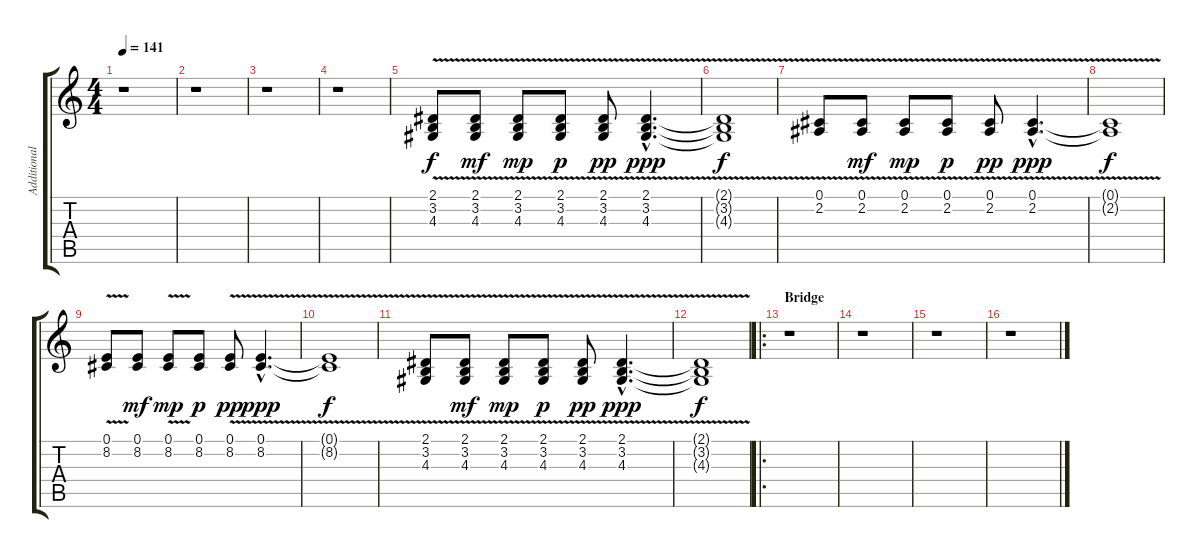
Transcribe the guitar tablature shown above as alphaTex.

\track ("Additional Instruments" "Additional") {instrument electricgrandpiano}
\staff {score tabs}
\tuning (Db4 Ab3 E3 B2 Gb2 Db2) {hide}
\ts (4 4)
\tempo 141
\clef g2
\ks c
r.1{dy f} |
r.1 |
r.1 |
r.1 |
(2.1 3.2{v} 4.3).8{volume 14 instrument electricguitarjazz} (2.1{v} 3.2 4.3).8{dy mf instrument electricguitarjazz} (2.1{v} 3.2 4.3).8{dy mp instrument electricguitarjazz} (2.1{v} 3.2 4.3).8{dy p instrument electricguitarclean} (2.1{v} 3.2 4.3).8{dy pp instrument electricguitarjazz} (2.1{v hac} 3.2{hac} 4.3{hac}).4{d dy ppp instrument electricguitarclean} |
(2.1{t} 3.2{t} 4.3{t}).1{dy f} |
(0.1{v} 2.2).8{volume 14 instrument electricguitarjazz} (0.1{v} 2.2).8{dy mf instrument electricguitarjazz} (0.1{v} 2.2).8{dy mp instrument electricguitarjazz} (0.1{v} 2.2).8{dy p instrument electricguitarjazz} (0.1{v} 2.2).8{dy pp instrument electricguitarjazz} (0.1{v hac} 2.2{hac}).4{d dy ppp instrument electricguitarjazz} |
(0.1{t} 2.2{t}).1{dy f} |
(0.1 8.2{v}).8{volume 14 instrument electricguitarjazz} (0.1 8.2).8{dy mf instrument electricguitarjazz} (0.1 8.2{v}).8{dy mp instrument electricguitarjazz} (0.1 8.2).8{dy p instrument electricguitarjazz} (0.1 8.2{v}).8{dy pp instrument electricguitarjazz} (0.1{hac} 8.2{v hac}).4{d dy ppp instrument electricguitarjazz} |
(0.1{t} 8.2{t}).1{dy f} |
(2.1{v} 3.2 4.3).8{volume 14 instrument electricguitarjazz} (2.1{v} 3.2 4.3).8{dy mf instrument electricguitarjazz} (2.1{v} 3.2 4.3).8{dy mp instrument electricguitarjazz} (2.1{v} 3.2 4.3).8{dy p instrument electricguitarclean} (2.1{v} 3.2 4.3).8{dy pp instrument electricguitarjazz} (2.1{v hac} 3.2{hac} 4.3{hac}).4{d dy ppp instrument electricguitarclean} |
(2.1{t} 3.2{t} 4.3{t}).1{dy f} |
\ro
\section ("" "Bridge")
r.1 |
r.1 |
r.1 |
r.1
